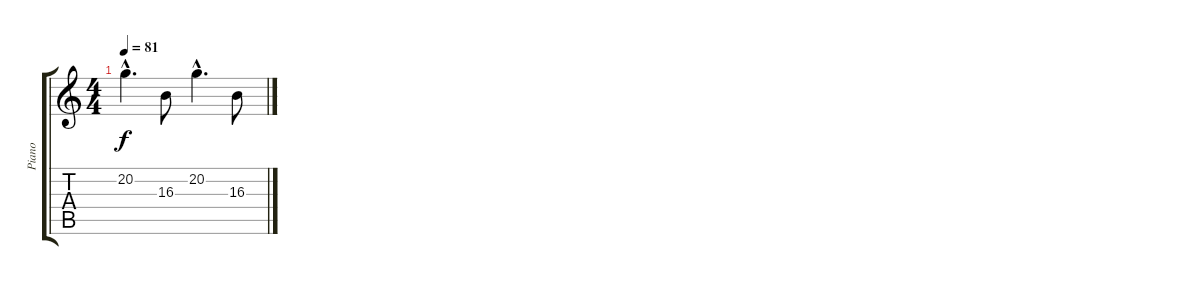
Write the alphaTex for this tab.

\track ("Piano" "Piano") {instrument acousticgrandpiano}
\staff {score tabs}
\tuning (E4 B3 G3 D3 A2 E2) {hide}
\ts (4 4)
\tempo 81
\clef g2
\ks c
20.2{hac}.4{d dy f volume 8} 16.3.8{volume 7} 20.2{hac}.4{d volume 6} 16.3.8{volume 5}
